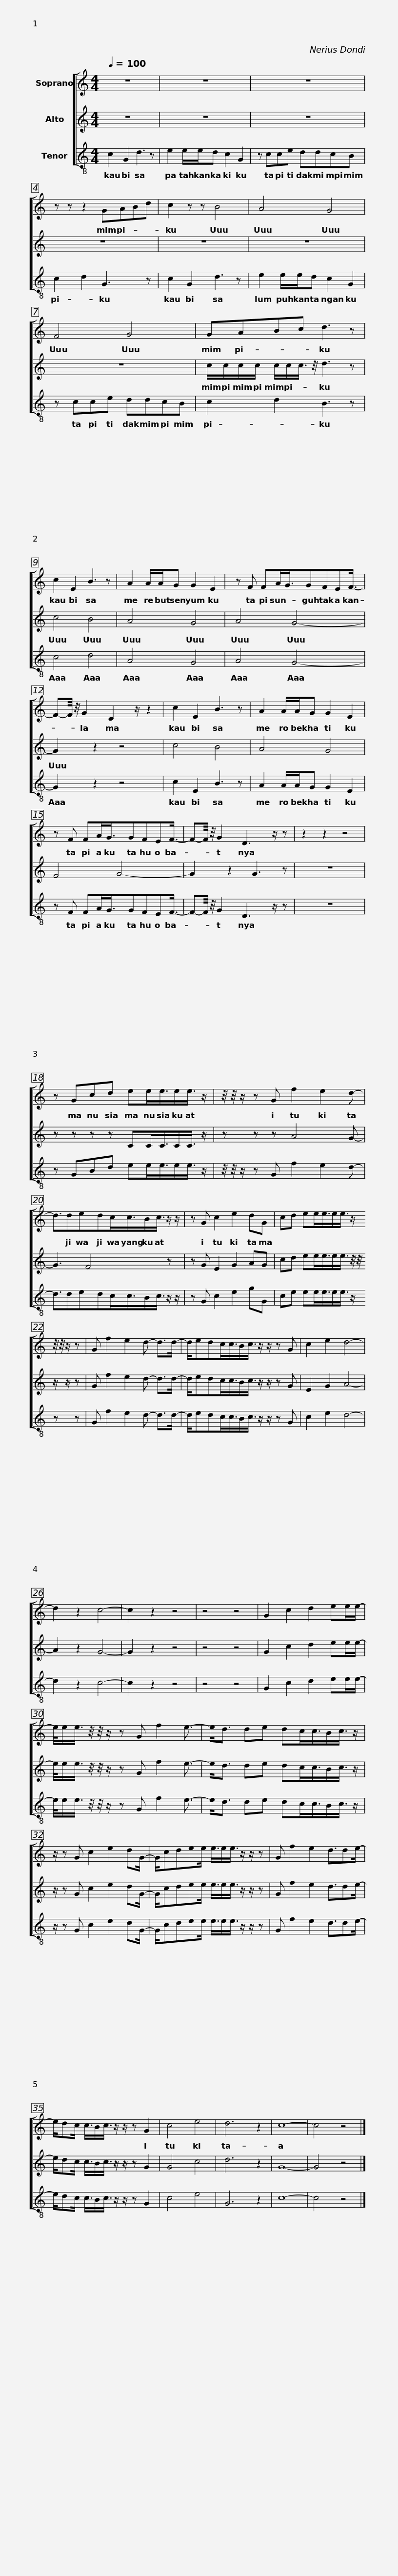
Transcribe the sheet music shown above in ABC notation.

X:1
%%score [ 1 2 3 ]
L:1/8
Q:1/4=100
M:4/4
I:linebreak $
K:C
V:1 treble
V:2 treble
V:3 treble-8
V:1
 z8 | z8 | z8 | z z z2 GABd | c2 z z B4 | %5
 A4 G4 |$ F4 G4 | GABc d3 z | c2 E2 B3 z | A2 A/A/G G2 E2 | %10
 z F FA/G3/4GFEF3/4- | F-F/4 z/4 G2 D2 z/ z2 |$ c2 E2 B3 z | A2 A/A/G G2 E2 | z F FA/G3/4GFEF3/4- | %15
 F-F/4 z/4 G2 D3 z/ z | z2 z2 z4 | z Gcd ee/e3/4e/e3/4 z/ | z/4 z/4 z/ z G f2 e2 d- |$ d3/2dedc/c3/4B/c3/4 z/ z/ | %20
 z G c2 e2 dG | cd ee/e3/4e/e3/4 z/ z/4 z/4 z/ z | G f2 e2 d- d>d- | d/edc/c3/4B/c3/4 z/ z/ z G | c2 e2 d4- | %25
 d2 z2 c4- | c2 z2 z4 |$ z4 z4 | G2 c2 d2 ee/e/- | e/4e/e3/4 z/4 z/4 z/ z G f2 e3/2- | %30
 e<d de dc/c3/4B/c3/4 z/ | z/ z G c2 e2 dG/- | G/cdee/ e3/4e/e3/4 z/ z/ z | G f2 e2 d3/2de/- |$ e/dc/ c3/4B/c3/4 z/ z/ z G2 | %35
 c4 e4 | d6 z2 | c8- | c4 z4 |] %39
V:2
 z8 | z8 | z8 | z8 | z8 | %5
 z8 |$ z8 | c/c/c/c/ c/c/c3/4 z/4 d3 z | c4 B4 | A4 G4 | %10
 A4 G4- | G2 z2 z4 |$ c4 B4 | A4 G4 | F4 G4- | %15
 G2- z2 G3 z | z8 | z z z z CC/C3/4C/C3/4 z/ | z z z A4 G- |$ G3 F4 z | %20
 z G E2 G2 AG | cd ee/e3/4e/e3/4 z/4 z/4 z/ z/ z | G f2 e2 d- d>d- | d/edc/c3/4B/c3/4 z/ z/ z G | E2 G2 A4- | %25
 A2 z2 G4- | G2 z2 z4 |$ z4 z4 | G2 c2 d2 ee/e/- | e/4e/e3/4 z/4 z/4 z/ z G f2 e3/2- | %30
 e<d de dc/c3/4B/c3/4 z/ | z/ z G c2 e2 dG/- | G/cdee/ e3/4e/e3/4 z/ z/ z | G f2 e2 d3/2de/- |$ e/dc/ c3/4B/c3/4 z/ z/ z G2 | %35
 G4 c4 | d6 z2 | G8- | G4 z4 |] %39
V:3
 c2 G2 d3 z | e2 e/e/d c2 G2 | z cce ddcB | c2 d2 G3 z | c2 G2 d3 z | %5
 e2 e/e/d c2 G2 |$ z cce ddcB | c2 d2 B3 z | c4 d4 | A4 G4 | %10
 A4 G4- | G2 z2 z4 |$ c2 E2 B3 z | A2 A/A/G G2 E2 | z F FA/G3/4GFEF3/4- | %15
 F-F/4 z/4 G2 D3 z/ z | z8 | z GBd ee/e3/4e/e3/4 z/ | z/4 z/4 z/ z G f2 e2 d- |$ d3/2dedc/c3/4B/c3/4 z/ z/ | %20
 z G c2 e2 gG | ce ee/e3/4e/e3/4 z/ z z | G f2 e2 d- d>d- | d/edc/c3/4B/c3/4 z/ z/ z G | c2 e2 d4- | %25
 d2 z2 c4- | c2 z2 z4 |$ z4 z4 | G2 c2 d2 ee/e/- | e/4e/e3/4 z/4 z/4 z/ z G f2 e3/2- | %30
 e<d de dc/c3/4B/c3/4 z/ | z/ z G c2 e2 dG/- | G/cdee/ e3/4e/e3/4 z/ z/ z | G f2 e2 d3/2de/- |$ e/dc/ c3/4B/c3/4 z/ z/ z G2 | %35
 c4 e4 | G6 z2 | c8- | c4 z4 |] %39
